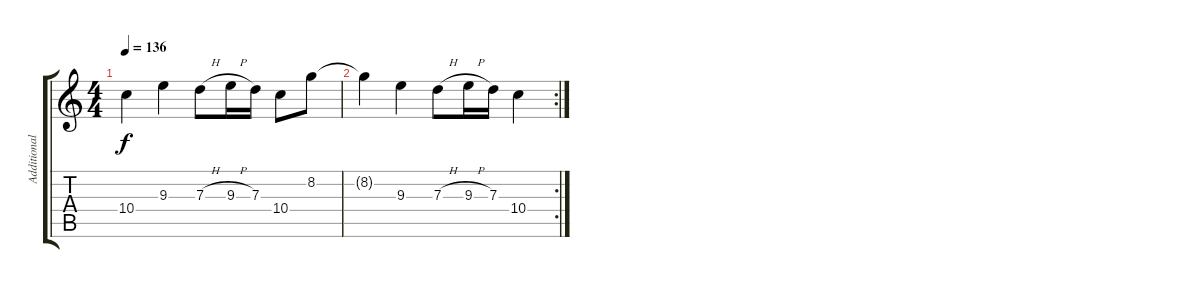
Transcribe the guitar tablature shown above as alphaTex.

\track ("Additional Guitar" "Additional") {instrument overdrivenguitar}
\staff {score tabs}
\tuning (E4 B3 G3 D3 A2 E2) {hide}
\ts (4 4)
\tempo 136
\clef g2
\ks c
10.4{t}.4{dy f} 9.3.4 7.3{h}.8 9.3{h}.16 7.3.16 10.4.8 8.2.8 |
\rc 2
8.2{t}.4 9.3.4 7.3{h}.8 9.3{h}.16 7.3.16 10.4.4
